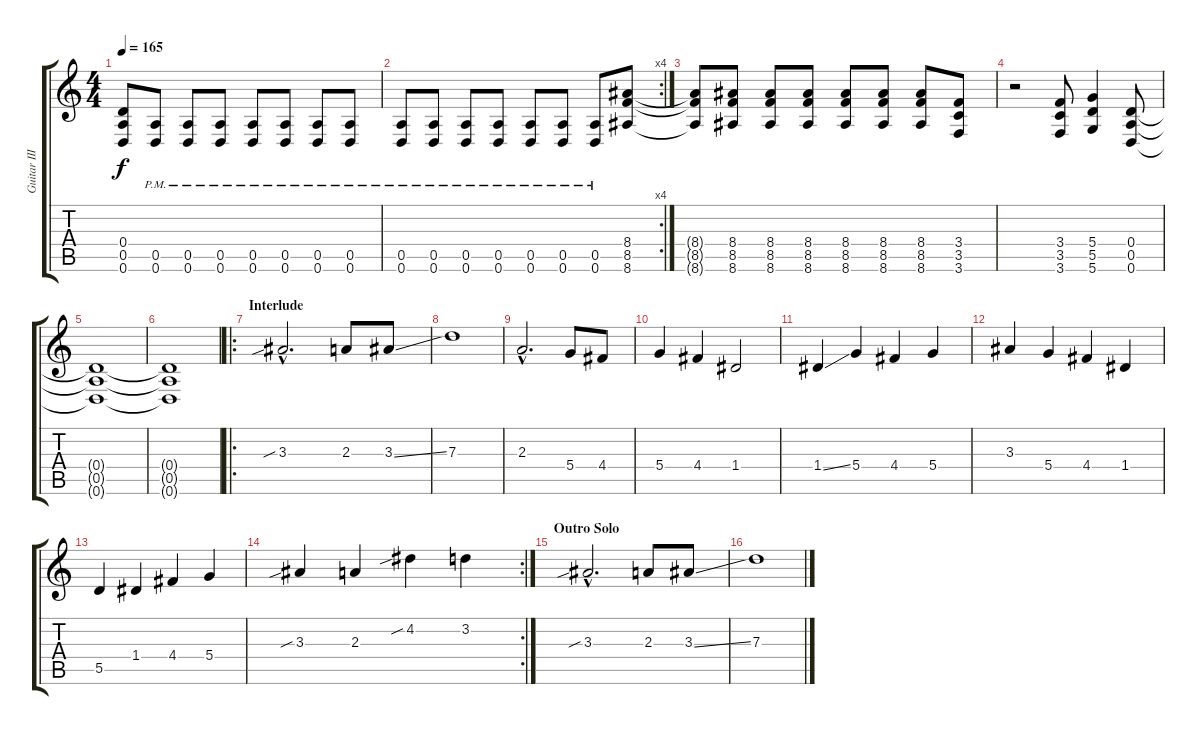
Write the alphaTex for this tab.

\track ("Guitar III" "Guitar III") {instrument distortionguitar}
\staff {score tabs}
\tuning (E4 B3 G3 D3 A2 D2) {hide}
\ts (4 4)
\tempo 165
\clef g2
\ks c
(0.4{t} 0.5{t} 0.6{t}).8{dy f} (0.5{pm} 0.6{pm}).8 (0.5{pm} 0.6{pm}).8 (0.5{pm} 0.6{pm}).8 (0.5{pm} 0.6{pm}).8 (0.5{pm} 0.6{pm}).8 (0.5{pm} 0.6{pm}).8 (0.5{pm} 0.6{pm}).8 |
\rc 4
(0.5{pm} 0.6{pm}).8 (0.5{pm} 0.6{pm}).8 (0.5{pm} 0.6{pm}).8 (0.5{pm} 0.6{pm}).8 (0.5{pm} 0.6{pm}).8 (0.5{pm} 0.6{pm}).8 (0.5{pm} 0.6{pm}).8 (8.4 8.5 8.6).8 |
(8.4{t} 8.5{t} 8.6{t}).8 (8.4 8.5 8.6).8 (8.4 8.5 8.6).8 (8.4 8.5 8.6).8 (8.4 8.5 8.6).8 (8.4 8.5 8.6).8 (8.4 8.5 8.6).8 (3.4 3.5 3.6).8 |
r.2 (3.4 3.5 3.6).8 (5.4 5.5 5.6).4 (0.4 0.5 0.6).8 |
(0.4{t} 0.5{t} 0.6{t}).1 |
(0.4{t} 0.5{t} 0.6{t}).1 |
\ro
\section ("" "Interlude")
3.3{sib hac}.2{d} 2.3.8 3.3{ss}.8 |
7.3.1 |
2.3{hac}.2{d} 5.4.8 4.4.8 |
5.4.4 4.4.4 1.4.2 |
1.4{ss}.4 5.4.4 4.4.4 5.4.4 |
3.3.4 5.4.4 4.4.4 1.4.4 |
5.5.4 1.4.4 4.4.4 5.4.4 |
\rc 2
3.3{sib}.4 2.3.4 4.2{sib}.4 3.2.4 |
\section ("" "Outro Solo")
3.3{sib hac}.2{d volume 12} 2.3.8 3.3{ss}.8 |
7.3.1
